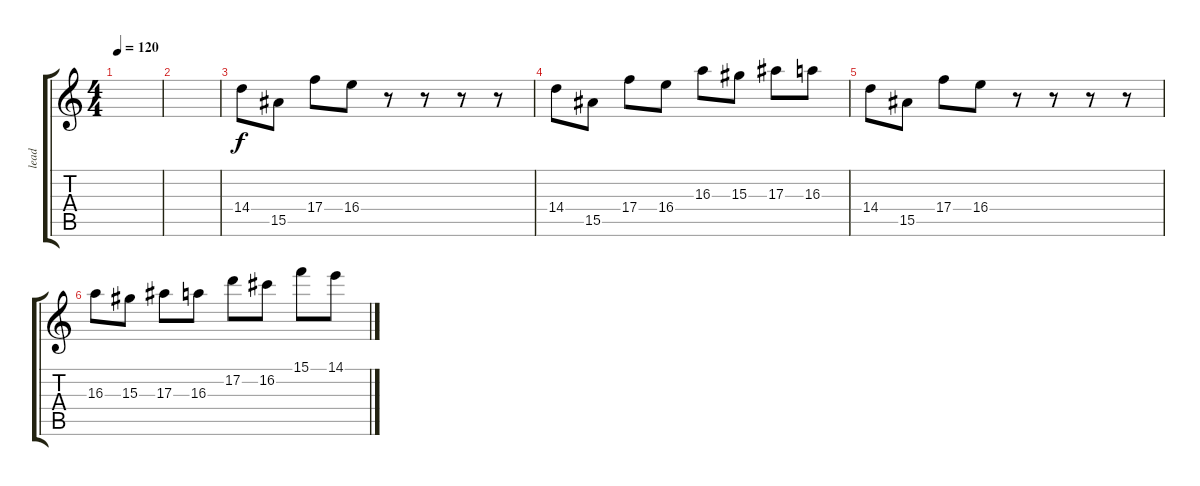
\track ("lead" "lead") {instrument distortionguitar}
\staff {score tabs}
\tuning (D4 A3 F3 C3 G2 D2) {hide}
\ts (4 4)
\tempo 120
\clef g2
\ks c
|
|
14.4.8 15.5.8 17.4.8 16.4.8 r.8 r.8 r.8 r.8 |
14.4.8 15.5.8 17.4.8 16.4.8 16.3.8 15.3.8 17.3.8 16.3.8 |
14.4.8 15.5.8 17.4.8 16.4.8 r.8 r.8 r.8 r.8 |
16.3.8 15.3.8 17.3.8 16.3.8 17.2.8 16.2.8 15.1.8 14.1.8
